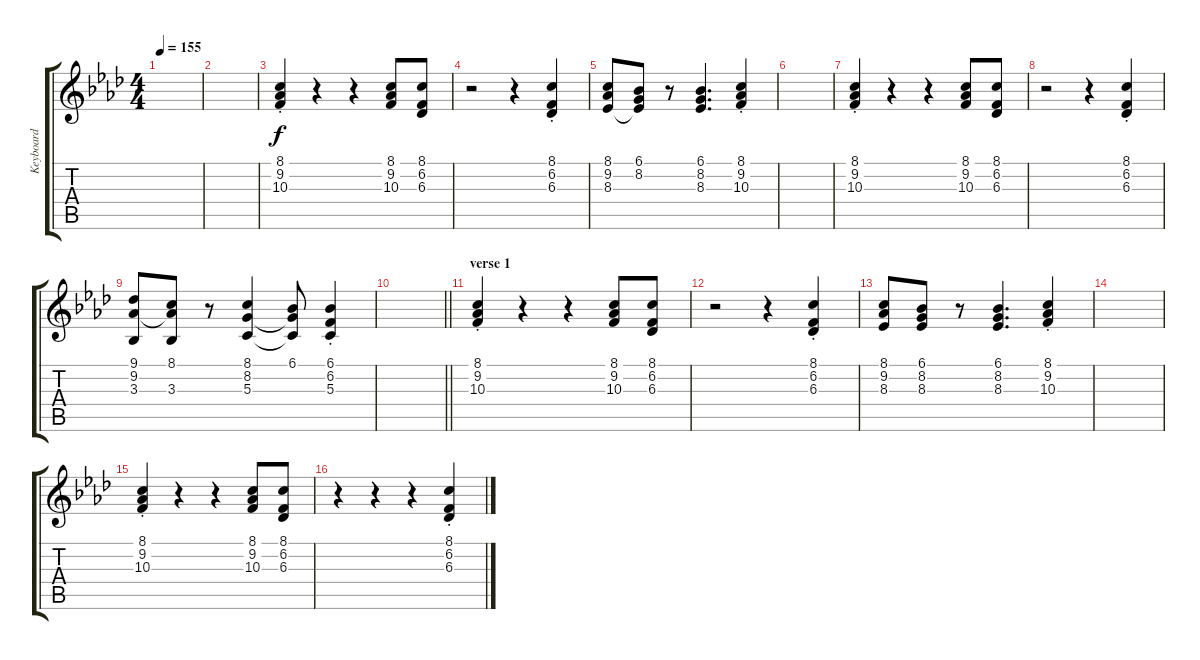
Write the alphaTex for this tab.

\track ("Keyboard" "Keyboard") {instrument lead2sawtooth}
\staff {score tabs}
\tuning (E4 B3 G3 D3 A2 E2) {hide}
\ts (4 4)
\tempo 155
\clef g2
\ks fminor
|
|
(8.1{st} 9.2{st} 10.3{st}).4 r.4 r.4 (8.1 9.2 10.3).8 (8.1 6.2 6.3).8 |
r.2 r.4 (8.1{st} 6.2{st} 6.3{st}).4 |
(8.1 9.2 8.3).8 (6.1 8.2 8.3{t}).8 r.8 (6.1 8.2 8.3).4{d} (8.1{st} 9.2{st} 10.3{st}).4 |
|
(8.1{st} 9.2{st} 10.3{st}).4 r.4 r.4 (8.1 9.2 10.3).8 (8.1 6.2 6.3).8 |
r.2 r.4 (8.1{st} 6.2{st} 6.3{st}).4 |
(9.1 9.2 3.3).8 (8.1 9.2{t} 3.3).8 r.8 (8.1 8.2 5.3).4 (6.1 8.2{t} 5.3{t}).8 (6.1{st} 6.2{st} 5.3{st}).4 |
\barLineRight lightlight
|
\section ("" "verse 1")
(8.1{st} 9.2{st} 10.3{st}).4 r.4 r.4 (8.1 9.2 10.3).8 (8.1 6.2 6.3).8 |
r.2 r.4 (8.1{st} 6.2{st} 6.3{st}).4 |
(8.1 9.2 8.3).8 (6.1 8.2 8.3).8 r.8 (6.1 8.2 8.3).4{d} (8.1{st} 9.2{st} 10.3{st}).4 |
|
(8.1{st} 9.2{st} 10.3{st}).4 r.4 r.4 (8.1 9.2 10.3).8 (8.1 6.2 6.3).8 |
r.4 r.4 r.4 (8.1{st} 6.2{st} 6.3{st}).4
